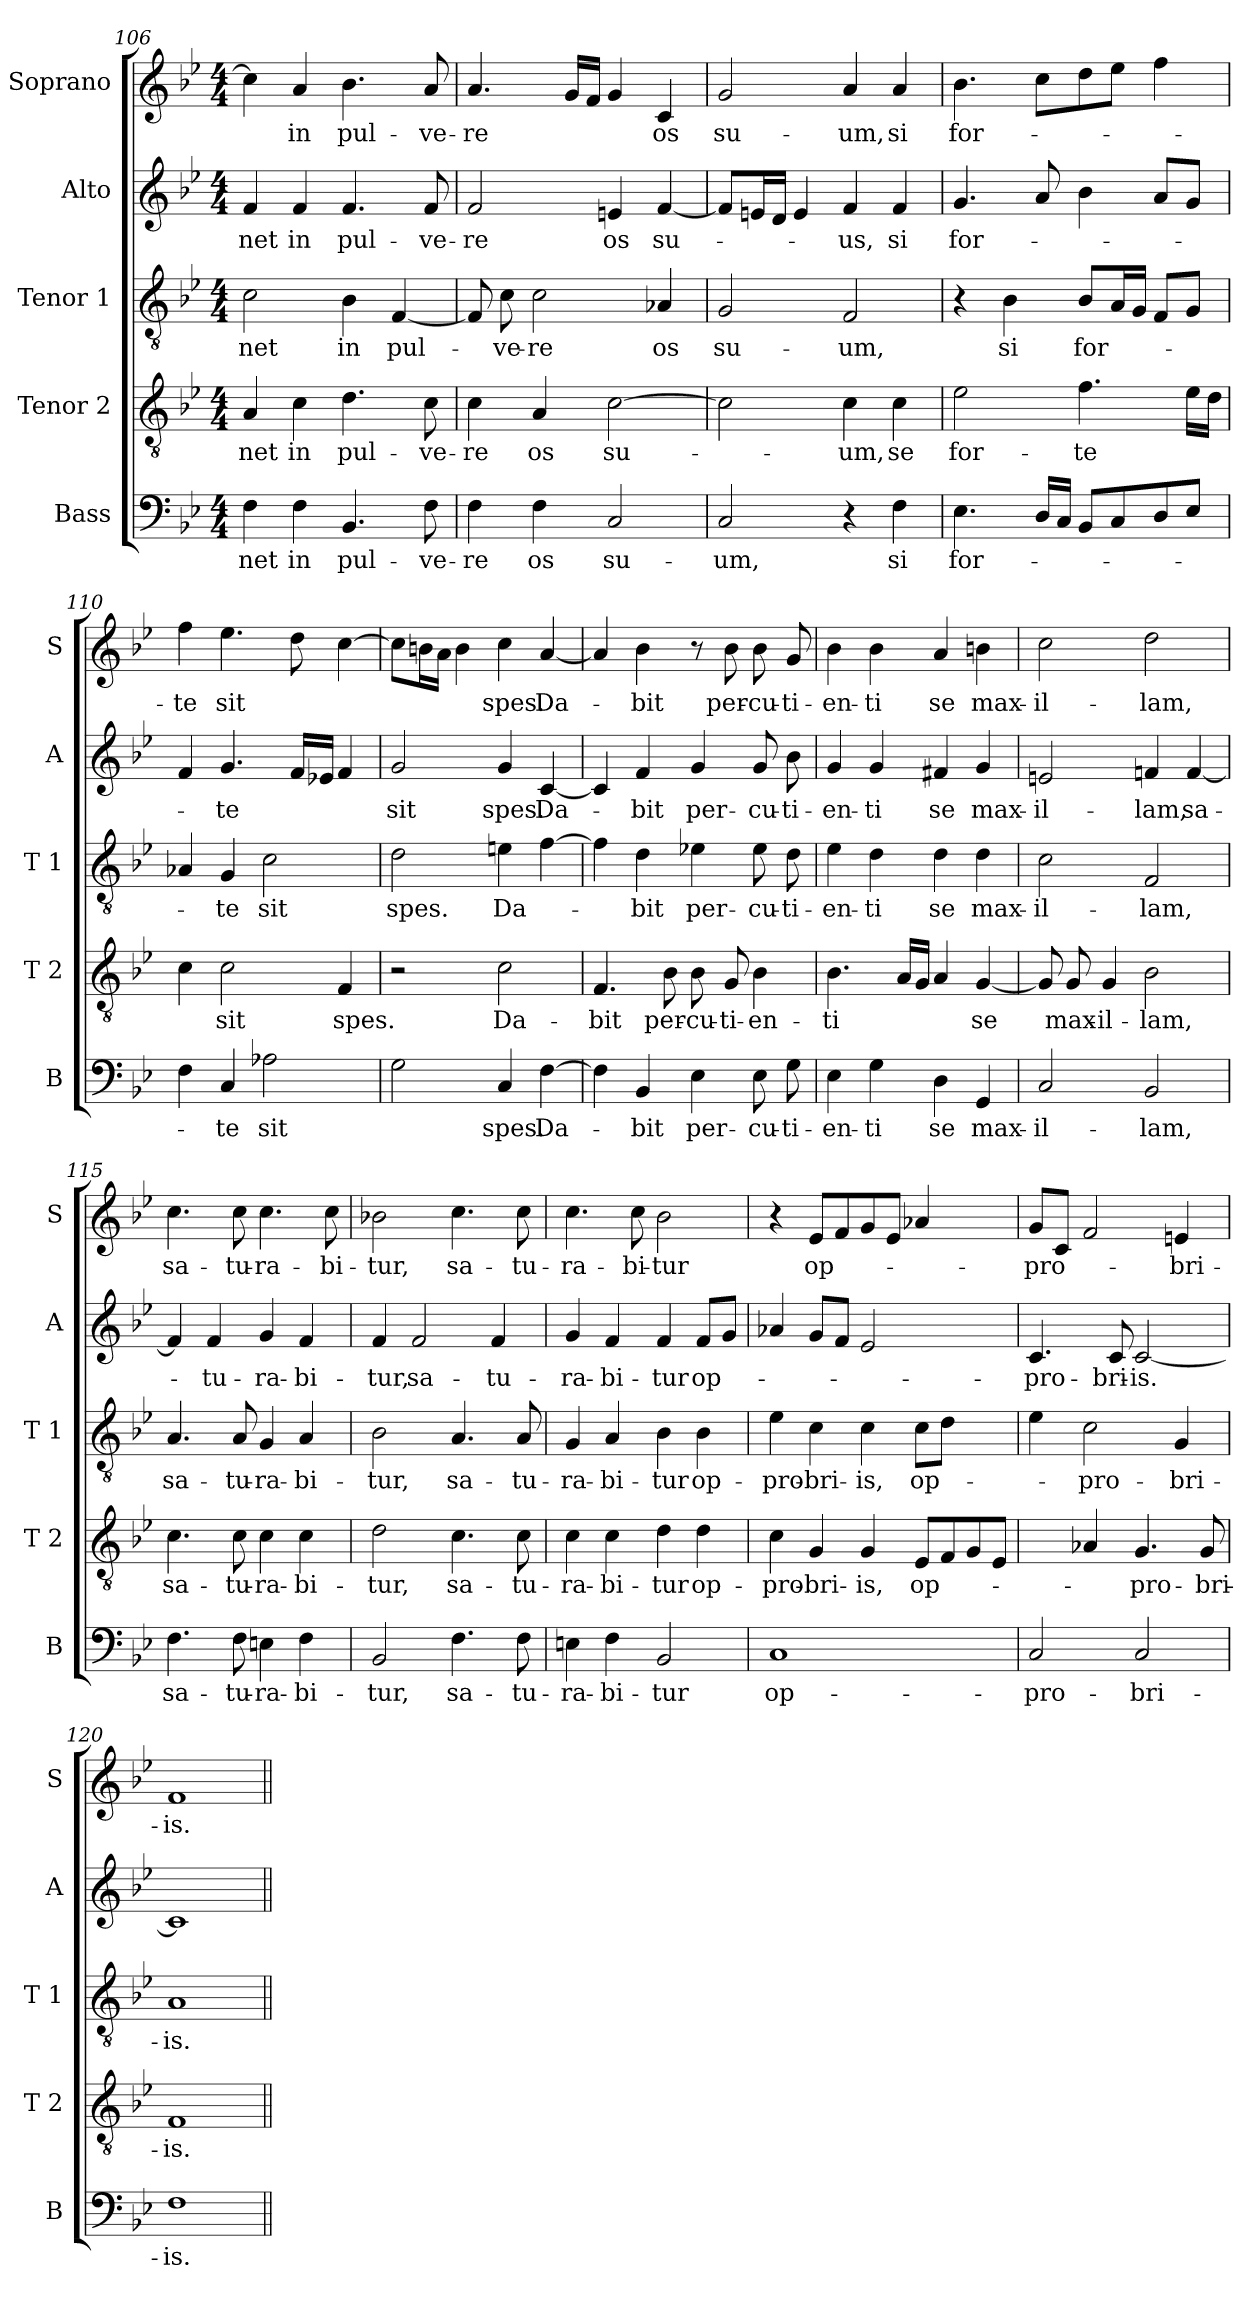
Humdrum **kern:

**kern	**text	**kern	**text	**kern	**text	**kern	**text	**kern	**text
*part5	*part5	*part4	*part4	*part3	*part3	*part2	*part2	*part1	*part1
*staff5	*staff5	*staff4	*staff4	*staff3	*staff3	*staff2	*staff2	*staff1	*staff1
*I"Bass	*	*I"Tenor 2	*	*I"Tenor 1	*	*I"Alto	*	*I"Soprano	*
*I'B	*	*I'T 2	*	*I'T 1	*	*I'A	*	*I'S	*
*clefF4	*	*clefGv2	*	*clefGv2	*	*clefG2	*	*clefG2	*
*k[b-e-]	*	*k[b-e-]	*	*k[b-e-]	*	*k[b-e-]	*	*k[b-e-]	*
*g:	*	*g:	*	*g:	*	*g:	*	*g:	*
*M4/4	*	*M4/4	*	*M4/4	*	*M4/4	*	*M4/4	*
=106	=106	=106	=106	=106	=106	=106	=106	=106	=106
!	!LO:LY:b	!	!LO:LY:b	!	!LO:LY:b	!	!LO:LY:b	!	!
4F\	-net	4A/	-net	2c\	-net	4f/	-net	4cc\]	.
!	!LO:LY:b	!	!LO:LY:b	!	!	!	!LO:LY:b	!	!LO:LY:b
4F\	in	4c\	in	.	.	4f/	in	4a/	in
!	!LO:LY:b	!	!LO:LY:b	!	!LO:LY:b	!	!LO:LY:b	!	!LO:LY:b
4.BB-/	pul-	4.d\	pul-	4B-\	in	4.f/	pul-	4.b-\	pul-
!	!	!	!	!	!LO:LY:b	!	!	!	!
.	.	.	.	[4F/	pul-	.	.	.	.
!	!LO:LY:b	!	!LO:LY:b	!	!	!	!LO:LY:b	!	!LO:LY:b
8F\	-ve-	8c\	-ve-	.	.	8f/	-ve-	8a/	-ve-
=107	=107	=107	=107	=107	=107	=107	=107	=107	=107
!	!LO:LY:b	!	!LO:LY:b	!	!	!	!LO:LY:b	!	!LO:LY:b
4F\	-re	4c\	-re	8F/]	.	2f/	-re	4.a/	-re
!	!	!	!	!	!LO:LY:b	!	!	!	!
.	.	.	.	8c\	-ve-	.	.	.	.
!	!LO:LY:b	!	!LO:LY:b	!	!LO:LY:b	!	!	!	!
4F\	os	4A/	os	2c\	-re	.	.	.	.
.	.	.	.	.	.	.	.	16g/LL	.
.	.	.	.	.	.	.	.	16f/JJ	.
!	!LO:LY:b	!	!LO:LY:b	!	!	!	!LO:LY:b	!	!
2C/	su-	[2c\	su-	.	.	4en/	os	4g/	.
!	!	!	!	!	!LO:LY:b	!	!LO:LY:b	!	!LO:LY:b
.	.	.	.	4A-X/	os	[4f/	su-	4c/	os
=108	=108	=108	=108	=108	=108	=108	=108	=108	=108
!	!LO:LY:b	!	!	!	!LO:LY:b	!	!	!	!LO:LY:b
2C/	-um,	2c\]	.	2G/	su-	8f/L]	.	2g/	su-
.	.	.	.	.	.	16en/L	.	.	.
.	.	.	.	.	.	16d/JJ	.	.	.
.	.	.	.	.	.	4e/	.	.	.
!	!	!	!LO:LY:b	!	!LO:LY:b	!	!LO:LY:b	!	!LO:LY:b
4r	.	4c\	-um,	2F/	-um,	4f/	-us,	4a/	-um,
!	!LO:LY:b	!	!LO:LY:b	!	!	!	!LO:LY:b	!	!LO:LY:b
4F\	si	4c\	se	.	.	4f/	si	4a/	si
=109	=109	=109	=109	=109	=109	=109	=109	=109	=109
!	!LO:LY:b	!	!LO:LY:b	!	!	!	!LO:LY:b	!	!LO:LY:b
4.E-\	for-	2e-\	for-	4r	.	4.g/	for-	4.b-\	for-
!	!	!	!	!	!LO:LY:b	!	!	!	!
.	.	.	.	4B-\	si	.	.	.	.
16D/LL	.	.	.	.	.	8a/	.	8cc\L	.
16C/JJ	.	.	.	.	.	.	.	.	.
!	!	!	!LO:LY:b	!	!LO:LY:b	!	!	!	!
8BB-/L	.	4.f\	-te	8B-/L	for-	4b-\	.	8dd\	.
8C/	.	.	.	16A/L	.	.	.	8ee-\J	.
.	.	.	.	16G/JJ	.	.	.	.	.
8D/	.	.	.	8F/L	.	8a/L	.	4ff\	.
8E-/J	.	16e-\LL	.	8G/J	.	8g/J	.	.	.
.	.	16d\JJ	.	.	.	.	.	.	.
!!LO:LB:g=z
=110	=110	=110	=110	=110	=110	=110	=110	=110	=110
!	!	!	!	!	!	!	!	!	!LO:LY:b
4F\	.	4c\	.	4A-X/	.	4f/	.	4ff\	-te
!	!LO:LY:b	!	!LO:LY:b	!	!LO:LY:b	!	!LO:LY:b	!	!LO:LY:b
4C/	-te	2c\	sit	4G/	-te	4.g/	-te	4.ee-\	sit
!	!LO:LY:b	!	!	!	!LO:LY:b	!	!	!	!
2A-X\	sit	.	.	2c\	sit	.	.	.	.
.	.	.	.	.	.	16f/LL	.	8dd\	.
.	.	.	.	.	.	16e-X/JJ	.	.	.
!	!	!	!LO:LY:b	!	!	!	!	!	!
.	.	4F/	spes.	.	.	4f/	.	[4cc\	.
=111	=111	=111	=111	=111	=111	=111	=111	=111	=111
!	!	!	!	!	!LO:LY:b	!	!LO:LY:b	!	!
2G\	.	2r	.	2d\	spes.	2g/	sit	8cc\L]	.
.	.	.	.	.	.	.	.	16bn\L	.
.	.	.	.	.	.	.	.	16a\JJ	.
.	.	.	.	.	.	.	.	4b\	.
!	!LO:LY:b	!	!LO:LY:b	!	!LO:LY:b	!	!LO:LY:b	!	!LO:LY:b
4C/	spes.	2c\	Da-	4en\	Da-	4g/	spes.	4cc\	spes.
!	!LO:LY:b	!	!	!	!	!	!LO:LY:b	!	!LO:LY:b
[4F\	Da-	.	.	[4f\	.	[4c/	Da-	[4a/	Da-
=112	=112	=112	=112	=112	=112	=112	=112	=112	=112
!	!	!	!LO:LY:b	!	!	!	!	!	!
4F\]	.	4.F/	-bit	4f\]	.	4c/]	.	4a/]	.
!	!LO:LY:b	!	!	!	!LO:LY:b	!	!LO:LY:b	!	!LO:LY:b
4BB-/	-bit	.	.	4d\	-bit	4f/	-bit	4b-\	-bit
!	!	!	!LO:LY:b	!	!	!	!	!	!
.	.	8B-\	per-	.	.	.	.	.	.
!	!LO:LY:b	!	!LO:LY:b	!	!LO:LY:b	!	!LO:LY:b	!	!
4E-\	per-	8B-\	-cu-	4e-X\	per-	4g/	per-	8r	.
!	!	!	!LO:LY:b	!	!	!	!	!	!LO:LY:b
.	.	8G/	-ti-	.	.	.	.	8b-\	per-
!	!LO:LY:b	!	!LO:LY:b	!	!LO:LY:b	!	!LO:LY:b	!	!LO:LY:b
8E-\	-cu-	4B-\	-en-	8e-\	-cu-	8g/	-cu-	8b-\	-cu-
!	!LO:LY:b	!	!	!	!LO:LY:b	!	!LO:LY:b	!	!LO:LY:b
8G\	-ti-	.	.	8d\	-ti-	8b-\	-ti-	8g/	-ti-
=113	=113	=113	=113	=113	=113	=113	=113	=113	=113
!	!LO:LY:b	!	!LO:LY:b	!	!LO:LY:b	!	!LO:LY:b	!	!LO:LY:b
4E-\	-en-	4.B-\	-ti	4e-\	-en-	4g/	-en-	4b-\	-en-
!	!LO:LY:b	!	!	!	!LO:LY:b	!	!LO:LY:b	!	!LO:LY:b
4G\	-ti	.	.	4d\	-ti	4g/	-ti	4b-\	-ti
.	.	16A/LL	.	.	.	.	.	.	.
.	.	16G/JJ	.	.	.	.	.	.	.
!	!LO:LY:b	!	!	!	!LO:LY:b	!	!LO:LY:b	!	!LO:LY:b
4D\	se	4A/	.	4d\	se	4f#X/	se	4a/	se
!	!LO:LY:b	!	!LO:LY:b	!	!LO:LY:b	!	!LO:LY:b	!	!LO:LY:b
4GG/	max-	[4G/	se	4d\	max-	4g/	max-	4bn\	max-
=114	=114	=114	=114	=114	=114	=114	=114	=114	=114
!	!LO:LY:b	!	!	!	!LO:LY:b	!	!LO:LY:b	!	!LO:LY:b
2C/	-il-	8G/]	.	2c\	-il-	2en/	-il-	2cc\	-il-
!	!	!	!LO:LY:b	!	!	!	!	!	!
.	.	8G/	max-	.	.	.	.	.	.
!	!	!	!LO:LY:b	!	!	!	!	!	!
.	.	4G/	-il-	.	.	.	.	.	.
!	!LO:LY:b	!	!LO:LY:b	!	!LO:LY:b	!	!LO:LY:b	!	!LO:LY:b
2BB-/	-lam,	2B-\	-lam,	2F/	-lam,	4fn/	-lam,	2dd\	-lam,
!	!	!	!	!	!	!	!LO:LY:b	!	!
.	.	.	.	.	.	[4f/	sa-	.	.
!!LO:PB:g=z
=115	=115	=115	=115	=115	=115	=115	=115	=115	=115
!	!LO:LY:b	!	!LO:LY:b	!	!LO:LY:b	!	!	!	!LO:LY:b
4.F\	sa-	4.c\	sa-	4.A/	sa-	4f/]	.	4.cc\	sa-
!	!	!	!	!	!	!	!LO:LY:b	!	!
.	.	.	.	.	.	4f/	-tu-	.	.
!	!LO:LY:b	!	!LO:LY:b	!	!LO:LY:b	!	!	!	!LO:LY:b
8F\	-tu-	8c\	-tu-	8A/	-tu-	.	.	8cc\	-tu-
!	!LO:LY:b	!	!LO:LY:b	!	!LO:LY:b	!	!LO:LY:b	!	!LO:LY:b
4En\	-ra-	4c\	-ra-	4G/	-ra-	4g/	-ra-	4.cc\	-ra-
!	!LO:LY:b	!	!LO:LY:b	!	!LO:LY:b	!	!LO:LY:b	!	!
4F\	-bi-	4c\	-bi-	4A/	-bi-	4f/	-bi-	.	.
!	!	!	!	!	!	!	!	!	!LO:LY:b
.	.	.	.	.	.	.	.	8cc\	-bi-
=116	=116	=116	=116	=116	=116	=116	=116	=116	=116
!	!LO:LY:b	!	!LO:LY:b	!	!LO:LY:b	!	!LO:LY:b	!	!LO:LY:b
2BB-/	-tur,	2d\	-tur,	2B-\	-tur,	4f/	-tur,	2b-X\	-tur,
!	!	!	!	!	!	!	!LO:LY:b	!	!
.	.	.	.	.	.	2f/	sa-	.	.
!	!LO:LY:b	!	!LO:LY:b	!	!LO:LY:b	!	!	!	!LO:LY:b
4.F\	sa-	4.c\	sa-	4.A/	sa-	.	.	4.cc\	sa-
!	!	!	!	!	!	!	!LO:LY:b	!	!
.	.	.	.	.	.	4f/	-tu-	.	.
!	!LO:LY:b	!	!LO:LY:b	!	!LO:LY:b	!	!	!	!LO:LY:b
8F\	-tu-	8c\	-tu-	8A/	-tu-	.	.	8cc\	-tu-
=117	=117	=117	=117	=117	=117	=117	=117	=117	=117
!	!LO:LY:b	!	!LO:LY:b	!	!LO:LY:b	!	!LO:LY:b	!	!LO:LY:b
4En\	-ra-	4c\	-ra-	4G/	-ra-	4g/	-ra-	4.cc\	-ra-
!	!LO:LY:b	!	!LO:LY:b	!	!LO:LY:b	!	!LO:LY:b	!	!
4F\	-bi-	4c\	-bi-	4A/	-bi-	4f/	-bi-	.	.
!	!	!	!	!	!	!	!	!	!LO:LY:b
.	.	.	.	.	.	.	.	8cc\	-bi-
!	!LO:LY:b	!	!LO:LY:b	!	!LO:LY:b	!	!LO:LY:b	!	!LO:LY:b
2BB-/	-tur	4d\	-tur	4B-\	-tur	4f/	-tur	2b-\	-tur
!	!	!	!LO:LY:b	!	!LO:LY:b	!	!LO:LY:b	!	!
.	.	4d\	op-	4B-\	op-	8f/L	op-	.	.
.	.	.	.	.	.	8g/J	.	.	.
=118	=118	=118	=118	=118	=118	=118	=118	=118	=118
!	!LO:LY:b	!	!LO:LY:b	!	!LO:LY:b	!	!	!	!
1C	op-	4c\	-pro-	4e-\	-pro-	4a-X/	.	4r	.
!	!	!	!LO:LY:b	!	!LO:LY:b	!	!	!	!LO:LY:b
.	.	4G/	-bri-	4c\	-bri-	8g/L	.	8e-/L	op-
.	.	.	.	.	.	8f/J	.	8f/	.
!	!	!	!LO:LY:b	!	!LO:LY:b	!	!	!	!
.	.	4G/	-is,	4c\	-is,	2e-/	.	8g/	.
.	.	.	.	.	.	.	.	8e-/J	.
!	!	!	!LO:LY:b	!	!LO:LY:b	!	!	!	!
.	.	8E-/L	op-	8c\L	op-	.	.	4a-X/	.
.	.	8F/	.	8d\J	.	.	.	.	.
4ryy	.	8G/	.	4ryy	.	4ryy	.	4ryy	.
.	.	8E-/J	.	.	.	.	.	.	.
=119	=119	=119	=119	=119	=119	=119	=119	=119	=119
!	!LO:LY:b	!	!	!	!	!	!LO:LY:b	!	!LO:LY:b
2C/	-pro-	8G/Lyy	.	4e-\	.	4.c/	-pro-	8g/L	-pro-
.	.	8E-/Jyy	.	.	.	.	.	8c/J	.
!	!	!	!	!	!LO:LY:b	!	!	!	!
.	.	4A-X/	.	2c\	-pro-	.	.	2f/	.
!	!	!	!	!	!	!	!LO:LY:b	!	!
.	.	.	.	.	.	8c/	-bri-	.	.
!	!LO:LY:b	!	!LO:LY:b	!	!	!	!LO:LY:b	!	!
2C/	-bri-	4.G/	-pro-	.	.	[2c/	-is.	.	.
!	!	!	!	!	!LO:LY:b	!	!	!	!LO:LY:b
.	.	.	.	4G/	-bri-	.	.	4en/	-bri-
!	!	!	!LO:LY:b	!	!	!	!	!	!
.	.	8G/	-bri-	.	.	.	.	.	.
=120	=120	=120	=120	=120	=120	=120	=120	=120	=120
!	!LO:LY:b	!	!LO:LY:b	!	!LO:LY:b	!	!	!	!LO:LY:b
1F	-is.	1F	-is.	1A	-is.	1c]	.	1f	-is.
=||	=||	=||	=||	=||	=||	=||	=||	=||	=||
*-	*-	*-	*-	*-	*-	*-	*-	*-	*-
